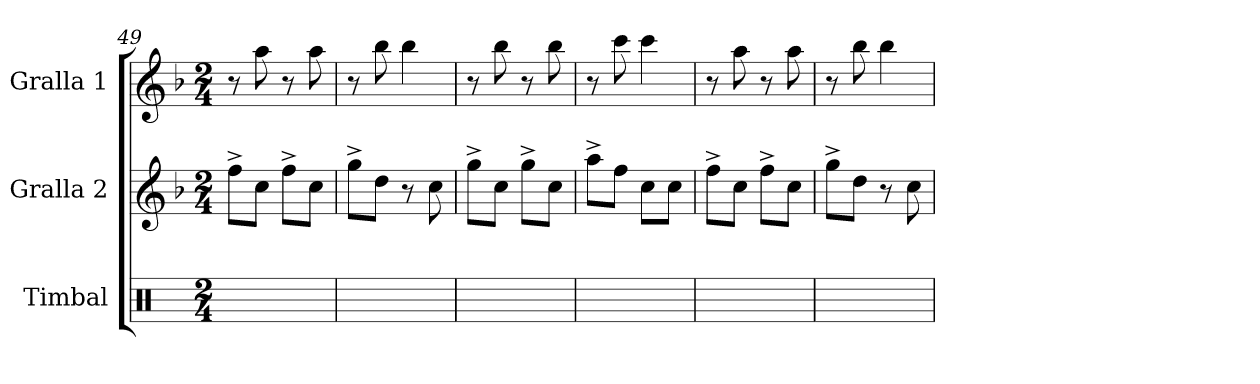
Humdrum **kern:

**kern	**kern	**kern
*part3	*part2	*part1
*staff3	*staff2	*staff1
*I"Timbal	*I"Gralla 2	*I"Gralla 1
*I'Tbl.	*I'Gr. 2	*I'Gr. 1
!!LO:LB:g=z
*clefX	*clefG2	*clefG2
*k[]	*k[b-]	*k[b-]
*	*F:	*F:
*M2/4	*M2/4	*M2/4
=49	=49	=49
2ryy	8ff^\L	8r
.	8cc\J	8aa\
.	8ff^\L	8r
.	8cc\J	8aa\
=50	=50	=50
2ryy	8gg^\L	8r
.	8dd\J	8bb-\
.	8r	4bb-\
.	8cc\	.
=51	=51	=51
2ryy	8gg^\L	8r
.	8cc\J	8bb-\
.	8gg^\L	8r
.	8cc\J	8bb-\
=52	=52	=52
2ryy	8aa^\L	8r
.	8ff\J	8ccc\
.	8cc\L	4ccc\
.	8cc\J	.
=53	=53	=53
2ryy	8ff^\L	8r
.	8cc\J	8aa\
.	8ff^\L	8r
.	8cc\J	8aa\
=54	=54	=54
2ryy	8gg^\L	8r
.	8dd\J	8bb-\
.	8r	4bb-\
.	8cc\	.
=	=	=
*-	*-	*-
